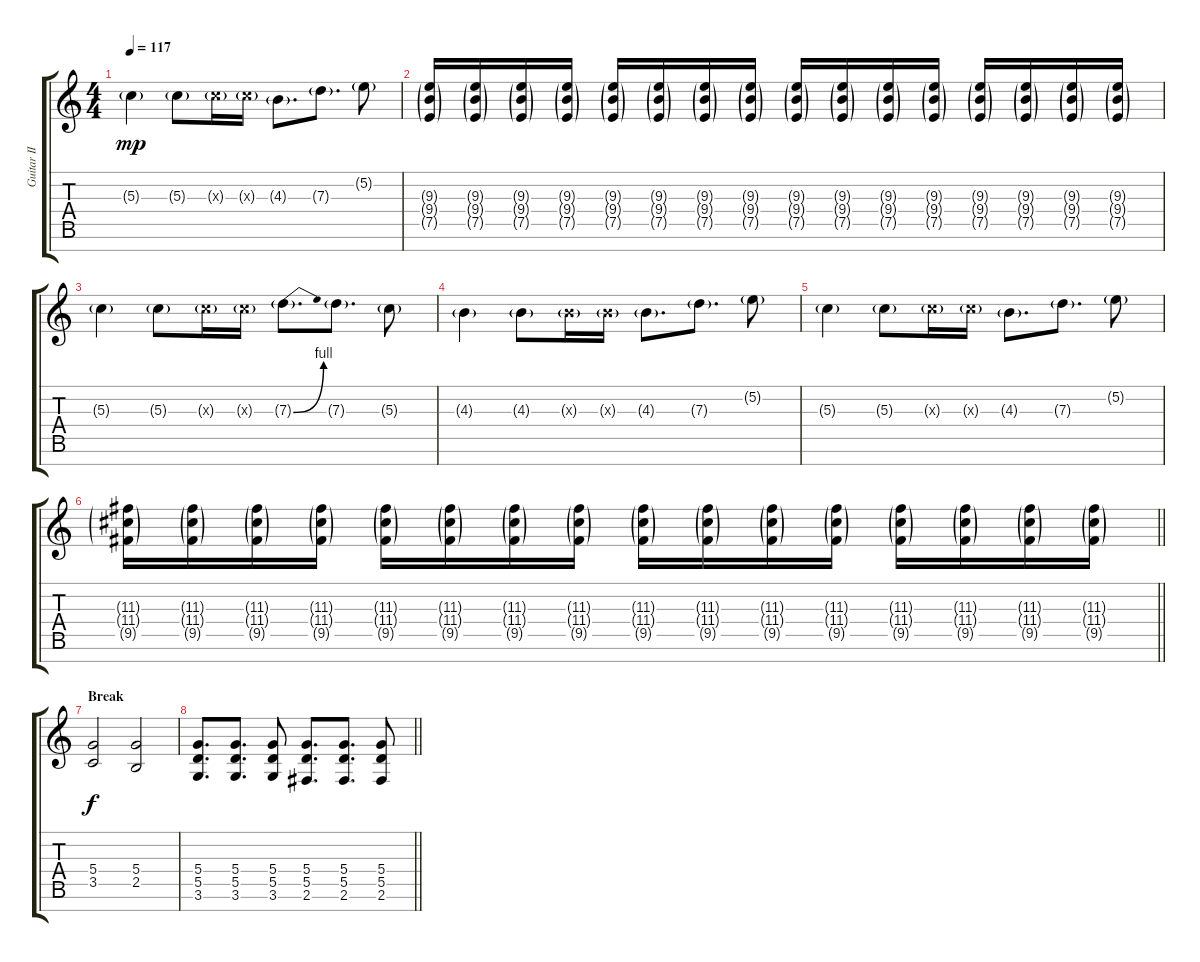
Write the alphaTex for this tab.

\track ("Guitar II" "Guitar II") {instrument distortionguitar}
\staff {score tabs}
\tuning (E4 B3 G3 D3 A2 E2 B1) {hide}
\ts (4 4)
\tempo 117
\clef g2
\ks c
5.3{g}.4{dy mp} 5.3{g}.8 5.3{g x}.16 5.3{g x}.16 4.3{g}.8{d} 7.3{g}.8{d} 5.2{g}.8 |
(9.3{g} 9.4{g} 7.5{g}).16 (9.3{g} 9.4{g} 7.5{g}).16 (9.3{g} 9.4{g} 7.5{g}).16 (9.3{g} 9.4{g} 7.5{g}).16 (9.3{g} 9.4{g} 7.5{g}).16 (9.3{g} 9.4{g} 7.5{g}).16 (9.3{g} 9.4{g} 7.5{g}).16 (9.3{g} 9.4{g} 7.5{g}).16 (9.3{g} 9.4{g} 7.5{g}).16 (9.3{g} 9.4{g} 7.5{g}).16 (9.3{g} 9.4{g} 7.5{g}).16 (9.3{g} 9.4{g} 7.5{g}).16 (9.3{g} 9.4{g} 7.5{g}).16 (9.3{g} 9.4{g} 7.5{g}).16 (9.3{g} 9.4{g} 7.5{g}).16 (9.3{g} 9.4{g} 7.5{g}).16 |
5.3{g}.4 5.3{g}.8 5.3{g x}.16 5.3{g x}.16 7.3{be (bend 0 0 60 4) g}.8{d} 7.3{g}.8{d} 5.3{g}.8 |
4.3{g}.4 4.3{g}.8 4.3{g x}.16 4.3{g x}.16 4.3{g}.8{d} 7.3{g}.8{d} 5.2{g}.8 |
5.3{g}.4 5.3{g}.8 5.3{g x}.16 5.3{g x}.16 4.3{g}.8{d} 7.3{g}.8{d} 5.2{g}.8 |
\barLineRight lightlight
(11.3{g} 11.4{g} 9.5{g}).16 (11.3{g} 11.4{g} 9.5{g}).16 (11.3{g} 11.4{g} 9.5{g}).16 (11.3{g} 11.4{g} 9.5{g}).16 (11.3{g} 11.4{g} 9.5{g}).16 (11.3{g} 11.4{g} 9.5{g}).16 (11.3{g} 11.4{g} 9.5{g}).16 (11.3{g} 11.4{g} 9.5{g}).16 (11.3{g} 11.4{g} 9.5{g}).16 (11.3{g} 11.4{g} 9.5{g}).16 (11.3{g} 11.4{g} 9.5{g}).16 (11.3{g} 11.4{g} 9.5{g}).16 (11.3{g} 11.4{g} 9.5{g}).16 (11.3{g} 11.4{g} 9.5{g}).16 (11.3{g} 11.4{g} 9.5{g}).16 (11.3{g} 11.4{g} 9.5{g}).16 |
\section ("" "Break")
(5.4 3.5).2{dy f} (5.4 2.5).2 |
\barLineRight lightlight
(5.4 5.5 3.6).8{d} (5.4 5.5 3.6).8{d} (5.4 5.5 3.6).8 (5.4 5.5 2.6).8{d} (5.4 5.5 2.6).8{d} (5.4 5.5 2.6).8
